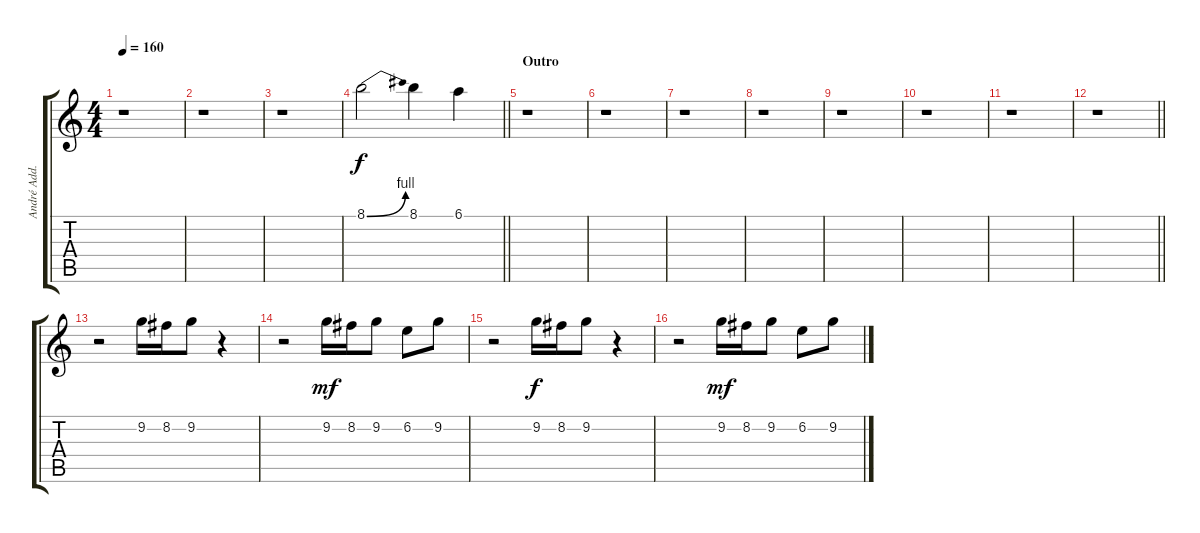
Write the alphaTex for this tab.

\track ("André Add. (1)" "André Add.") {instrument distortionguitar}
\staff {score tabs}
\tuning (Eb4 Bb3 Gb3 Db3 Ab2 Eb2) {hide}
\ts (4 4)
\tempo 160
\clef g2
\ks c
r.1{dy f} |
r.1 |
r.1 |
\barLineRight lightlight
8.1{be (bend 0 0 60 4)}.2 8.1.4 6.1.4 |
\section ("" "Outro")
r.1 |
r.1 |
r.1 |
r.1 |
r.1 |
r.1 |
r.1 |
\barLineRight lightlight
r.1 |
r.2{volume 13 instrument distortionguitar} 9.2.16 8.2.16 9.2.8 r.4 |
r.2 9.2.16{dy mf} 8.2.16 9.2.8 6.2.8 9.2.8 |
r.2 9.2.16{dy f} 8.2.16 9.2.8 r.4 |
r.2 9.2.16{dy mf} 8.2.16 9.2.8 6.2.8 9.2.8
